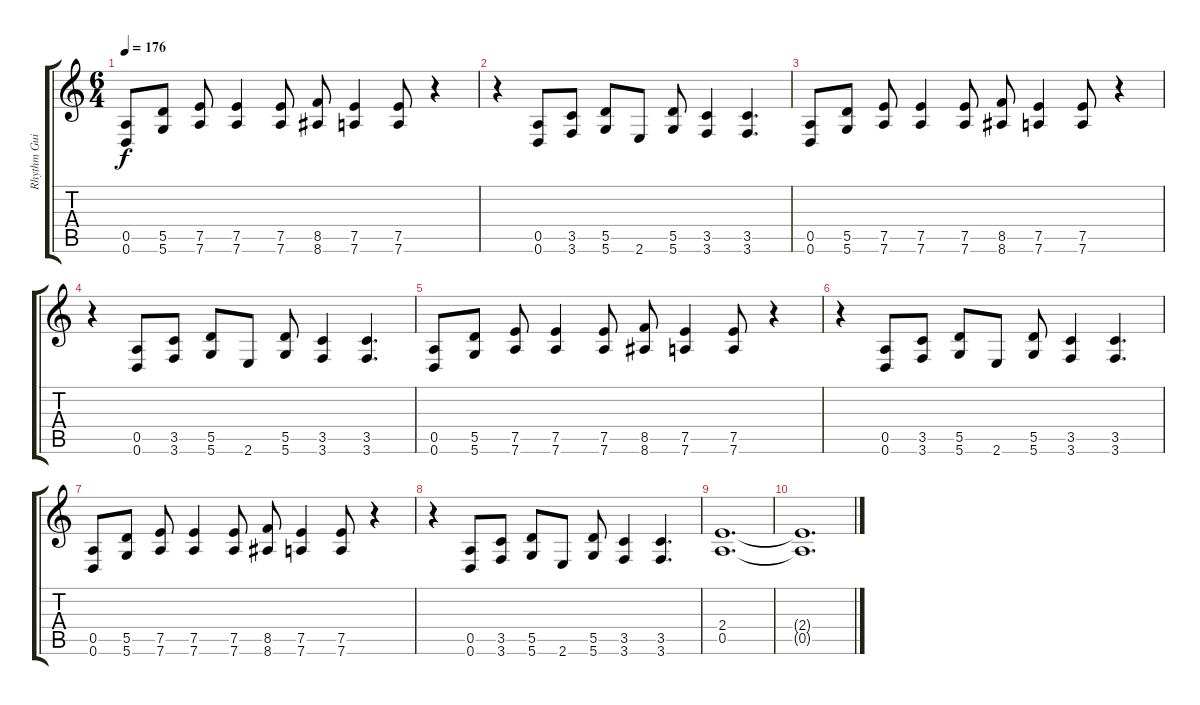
\track ("Rhythm Guitar" "Rhythm Gui") {instrument distortionguitar}
\staff {score tabs}
\tuning (E4 B3 G3 D3 A2 D2) {hide}
\ts (6 4)
\tempo 176
\clef g2
\ks c
(0.5 0.6).8{dy f} (5.5 5.6).8 (7.5 7.6).8 (7.5 7.6).4 (7.5 7.6).8 (8.5 8.6).8 (7.5 7.6).4 (7.5 7.6).8 r.4 |
r.4 (0.5 0.6).8 (3.5 3.6).8 (5.5 5.6).8 2.6.8 (5.5 5.6).8 (3.5 3.6).4 (3.5 3.6).4{d} |
(0.5 0.6).8 (5.5 5.6).8 (7.5 7.6).8 (7.5 7.6).4 (7.5 7.6).8 (8.5 8.6).8 (7.5 7.6).4 (7.5 7.6).8 r.4 |
r.4 (0.5 0.6).8 (3.5 3.6).8 (5.5 5.6).8 2.6.8 (5.5 5.6).8 (3.5 3.6).4 (3.5 3.6).4{d} |
(0.5 0.6).8 (5.5 5.6).8 (7.5 7.6).8 (7.5 7.6).4 (7.5 7.6).8 (8.5 8.6).8 (7.5 7.6).4 (7.5 7.6).8 r.4 |
r.4 (0.5 0.6).8 (3.5 3.6).8 (5.5 5.6).8 2.6.8 (5.5 5.6).8 (3.5 3.6).4 (3.5 3.6).4{d} |
(0.5 0.6).8 (5.5 5.6).8 (7.5 7.6).8 (7.5 7.6).4 (7.5 7.6).8 (8.5 8.6).8 (7.5 7.6).4 (7.5 7.6).8 r.4 |
r.4 (0.5 0.6).8 (3.5 3.6).8 (5.5 5.6).8 2.6.8 (5.5 5.6).8 (3.5 3.6).4 (3.5 3.6).4{d} |
(2.4 0.5).1{d} |
(2.4{t} 0.5{t}).1{d}
